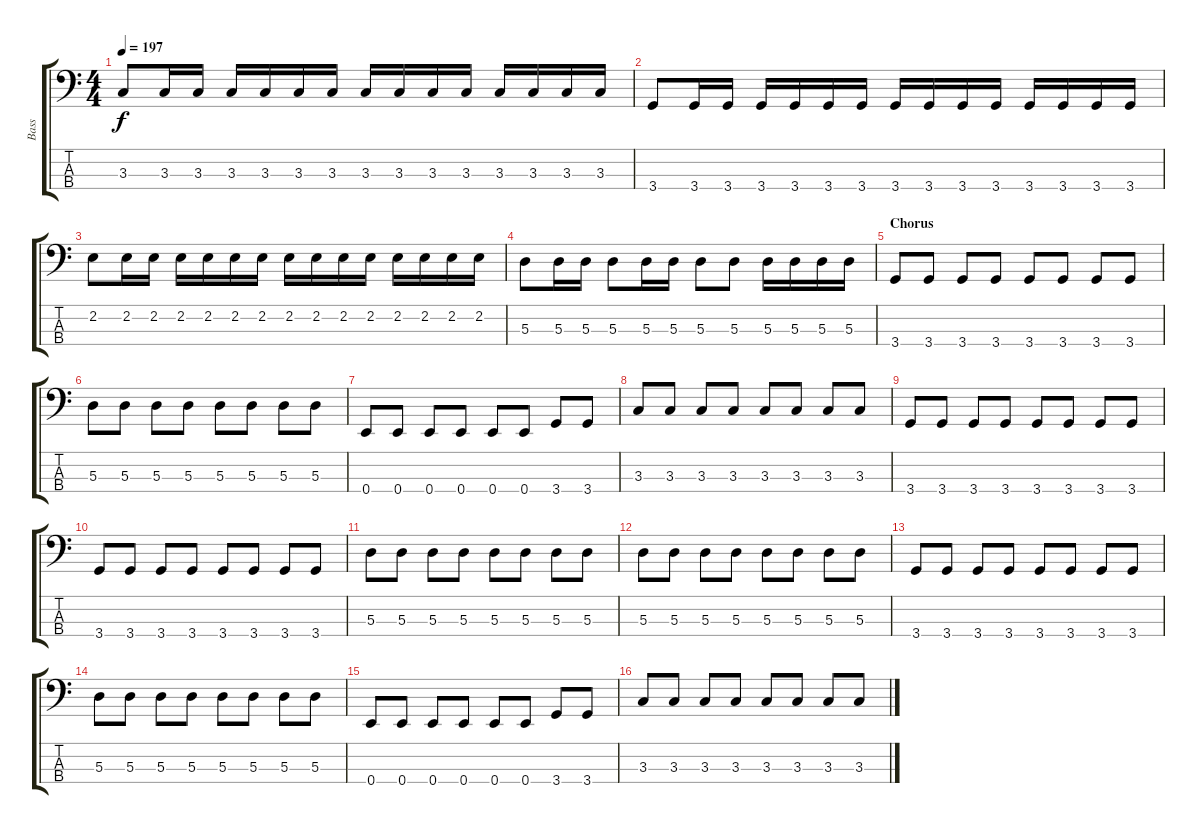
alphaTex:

\track ("Bass" "Bass") {instrument electricbassfinger}
\staff {score tabs}
\tuning (G2 D2 A1 E1) {hide}
\ts (4 4)
\tempo 197
\clef f4
\ks c
3.3.8{dy f} 3.3.16 3.3.16 3.3.16 3.3.16 3.3.16 3.3.16 3.3.16 3.3.16 3.3.16 3.3.16 3.3.16 3.3.16 3.3.16 3.3.16 |
3.4.8 3.4.16 3.4.16 3.4.16 3.4.16 3.4.16 3.4.16 3.4.16 3.4.16 3.4.16 3.4.16 3.4.16 3.4.16 3.4.16 3.4.16 |
2.2.8 2.2.16 2.2.16 2.2.16 2.2.16 2.2.16 2.2.16 2.2.16 2.2.16 2.2.16 2.2.16 2.2.16 2.2.16 2.2.16 2.2.16 |
5.3.8 5.3.16 5.3.16 5.3.8 5.3.16 5.3.16 5.3.8 5.3.8 5.3.16 5.3.16 5.3.16 5.3.16 |
\section ("" "Chorus")
3.4.8 3.4.8 3.4.8 3.4.8 3.4.8 3.4.8 3.4.8 3.4.8 |
5.3.8 5.3.8 5.3.8 5.3.8 5.3.8 5.3.8 5.3.8 5.3.8 |
0.4.8 0.4.8 0.4.8 0.4.8 0.4.8 0.4.8 3.4.8 3.4.8 |
3.3.8 3.3.8 3.3.8 3.3.8 3.3.8 3.3.8 3.3.8 3.3.8 |
3.4.8 3.4.8 3.4.8 3.4.8 3.4.8 3.4.8 3.4.8 3.4.8 |
3.4.8 3.4.8 3.4.8 3.4.8 3.4.8 3.4.8 3.4.8 3.4.8 |
5.3.8 5.3.8 5.3.8 5.3.8 5.3.8 5.3.8 5.3.8 5.3.8 |
5.3.8 5.3.8 5.3.8 5.3.8 5.3.8 5.3.8 5.3.8 5.3.8 |
3.4.8 3.4.8 3.4.8 3.4.8 3.4.8 3.4.8 3.4.8 3.4.8 |
5.3.8 5.3.8 5.3.8 5.3.8 5.3.8 5.3.8 5.3.8 5.3.8 |
0.4.8 0.4.8 0.4.8 0.4.8 0.4.8 0.4.8 3.4.8 3.4.8 |
3.3.8 3.3.8 3.3.8 3.3.8 3.3.8 3.3.8 3.3.8 3.3.8
